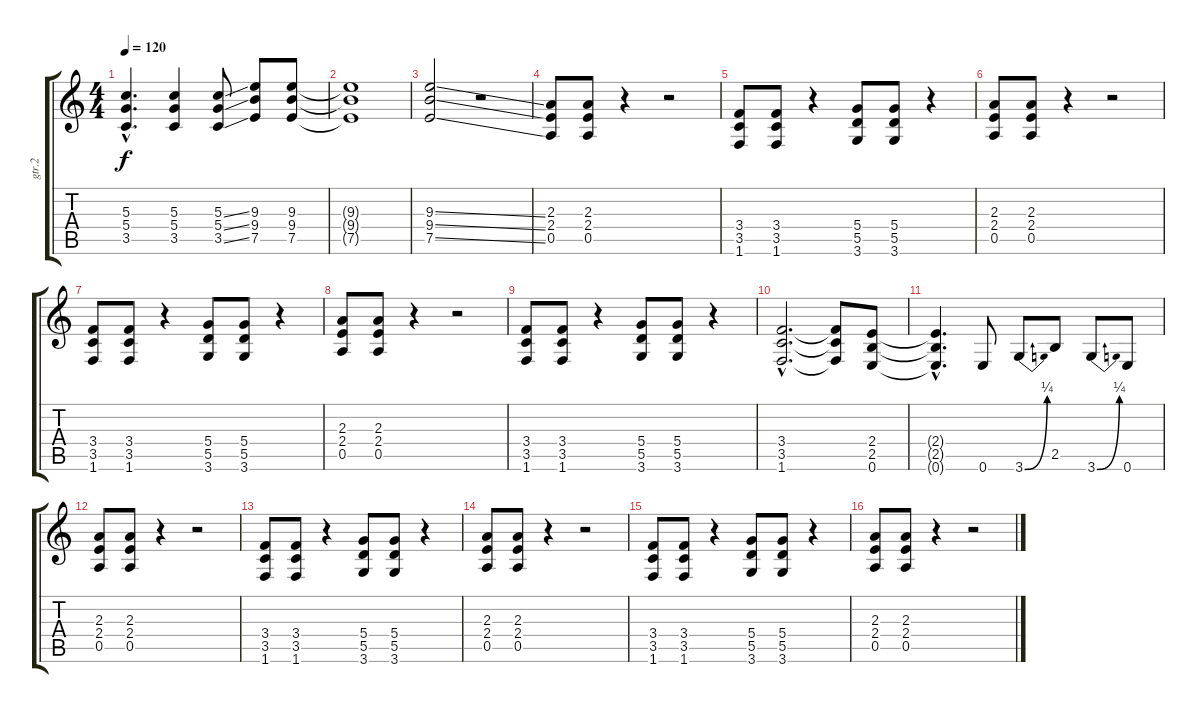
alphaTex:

\track ("gtr.2" "gtr.2") {instrument distortionguitar}
\staff {score tabs}
\tuning (E4 B3 G3 D3 A2 E2) {hide}
\ts (4 4)
\tempo 120
\clef g2
\ks c
(5.3{hac} 5.4{hac} 3.5{hac}).4{d dy f} (5.3 5.4 3.5).4 (5.3{ss} 5.4{ss} 3.5{ss}).8 (9.3 9.4 7.5).8 (9.3 9.4 7.5).8 |
(9.3{t} 9.4{t} 7.5{t}).1 |
(9.3{ss} 9.4{ss} 7.5{ss}).2 r.2 |
(2.3 2.4 0.5).8 (2.3 2.4 0.5).8 r.4 r.2 |
(3.4 3.5 1.6).8 (3.4 3.5 1.6).8 r.4 (5.4 5.5 3.6).8 (5.4 5.5 3.6).8 r.4 |
(2.3 2.4 0.5).8 (2.3 2.4 0.5).8 r.4 r.2 |
(3.4 3.5 1.6).8 (3.4 3.5 1.6).8 r.4 (5.4 5.5 3.6).8 (5.4 5.5 3.6).8 r.4 |
(2.3 2.4 0.5).8 (2.3 2.4 0.5).8 r.4 r.2 |
(3.4 3.5 1.6).8 (3.4 3.5 1.6).8 r.4 (5.4 5.5 3.6).8 (5.4 5.5 3.6).8 r.4 |
(3.4{hac} 3.5{hac} 1.6{hac}).2{d} (3.4{t} 3.5{t} 1.6{t}).8 (2.4 2.5 0.6).8 |
(2.4{hac t} 2.5{hac t} 0.6{hac t}).4{d} 0.6.8 3.6{be (bend 0 0 60 1)}.8 2.5.8 3.6{be (bend 0 0 60 1)}.8 0.6.8 |
(2.3 2.4 0.5).8 (2.3 2.4 0.5).8 r.4 r.2 |
(3.4 3.5 1.6).8 (3.4 3.5 1.6).8 r.4 (5.4 5.5 3.6).8 (5.4 5.5 3.6).8 r.4 |
(2.3 2.4 0.5).8 (2.3 2.4 0.5).8 r.4 r.2 |
(3.4 3.5 1.6).8 (3.4 3.5 1.6).8 r.4 (5.4 5.5 3.6).8 (5.4 5.5 3.6).8 r.4 |
(2.3 2.4 0.5).8 (2.3 2.4 0.5).8 r.4 r.2
